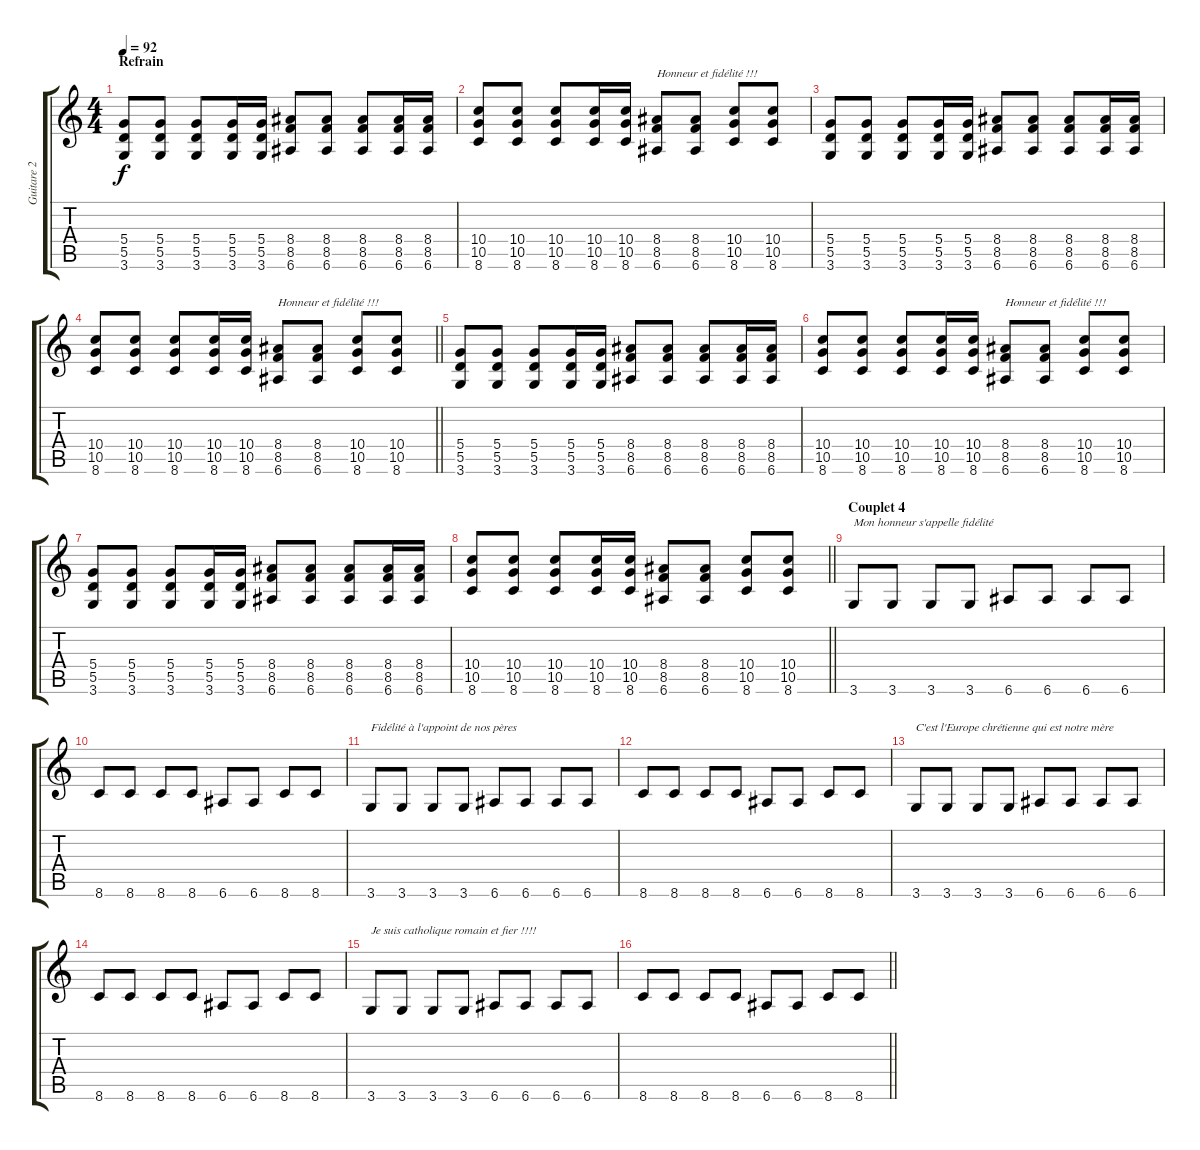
\track ("Guitare 2" "Guitare 2") {instrument distortionguitar}
\staff {score tabs}
\tuning (E4 B3 G3 D3 A2 E2) {hide}
\ts (4 4)
\section ("" "Refrain")
\tempo 92
\clef g2
\ks c
(5.4 5.5 3.6).8{dy f volume 16} (5.4 5.5 3.6).8 (5.4 5.5 3.6).8 (5.4 5.5 3.6).16 (5.4 5.5 3.6).16 (8.4 8.5 6.6).8 (8.4 8.5 6.6).8 (8.4 8.5 6.6).8 (8.4 8.5 6.6).16 (8.4 8.5 6.6).16 |
(10.4 10.5 8.6).8 (10.4 10.5 8.6).8 (10.4 10.5 8.6).8 (10.4 10.5 8.6).16 (10.4 10.5 8.6).16 (8.4 8.5 6.6).8{txt "Honneur et fidélité !!!"} (8.4 8.5 6.6).8 (10.4 10.5 8.6).8 (10.4 10.5 8.6).8 |
(5.4 5.5 3.6).8 (5.4 5.5 3.6).8 (5.4 5.5 3.6).8 (5.4 5.5 3.6).16 (5.4 5.5 3.6).16 (8.4 8.5 6.6).8 (8.4 8.5 6.6).8 (8.4 8.5 6.6).8 (8.4 8.5 6.6).16 (8.4 8.5 6.6).16 |
\barLineRight lightlight
(10.4 10.5 8.6).8 (10.4 10.5 8.6).8 (10.4 10.5 8.6).8 (10.4 10.5 8.6).16 (10.4 10.5 8.6).16 (8.4 8.5 6.6).8{txt "Honneur et fidélité !!!"} (8.4 8.5 6.6).8 (10.4 10.5 8.6).8 (10.4 10.5 8.6).8 |
(5.4 5.5 3.6).8{volume 16} (5.4 5.5 3.6).8 (5.4 5.5 3.6).8 (5.4 5.5 3.6).16 (5.4 5.5 3.6).16 (8.4 8.5 6.6).8 (8.4 8.5 6.6).8 (8.4 8.5 6.6).8 (8.4 8.5 6.6).16 (8.4 8.5 6.6).16 |
(10.4 10.5 8.6).8 (10.4 10.5 8.6).8 (10.4 10.5 8.6).8 (10.4 10.5 8.6).16 (10.4 10.5 8.6).16 (8.4 8.5 6.6).8{txt "Honneur et fidélité !!!"} (8.4 8.5 6.6).8 (10.4 10.5 8.6).8 (10.4 10.5 8.6).8 |
(5.4 5.5 3.6).8 (5.4 5.5 3.6).8 (5.4 5.5 3.6).8 (5.4 5.5 3.6).16 (5.4 5.5 3.6).16 (8.4 8.5 6.6).8 (8.4 8.5 6.6).8 (8.4 8.5 6.6).8 (8.4 8.5 6.6).16 (8.4 8.5 6.6).16 |
\barLineRight lightlight
(10.4 10.5 8.6).8 (10.4 10.5 8.6).8 (10.4 10.5 8.6).8 (10.4 10.5 8.6).16 (10.4 10.5 8.6).16 (8.4 8.5 6.6).8 (8.4 8.5 6.6).8 (10.4 10.5 8.6).8 (10.4 10.5 8.6).8 |
\section ("" "Couplet 4")
3.6.8{txt "Mon honneur s'appelle fidélité" volume 10} 3.6.8 3.6.8 3.6.8 6.6.8 6.6.8 6.6.8 6.6.8 |
8.6.8 8.6.8 8.6.8 8.6.8 6.6.8 6.6.8 8.6.8 8.6.8 |
3.6.8{txt "Fidélité à l'appoint de nos pères"} 3.6.8 3.6.8 3.6.8 6.6.8 6.6.8 6.6.8 6.6.8 |
8.6.8 8.6.8 8.6.8 8.6.8 6.6.8 6.6.8 8.6.8 8.6.8 |
3.6.8{txt "C'est l'Europe chrétienne qui est notre mère" volume 10} 3.6.8 3.6.8 3.6.8 6.6.8 6.6.8 6.6.8 6.6.8 |
8.6.8 8.6.8 8.6.8 8.6.8 6.6.8 6.6.8 8.6.8 8.6.8 |
3.6.8{txt "Je suis catholique romain et fier !!!!"} 3.6.8 3.6.8 3.6.8 6.6.8 6.6.8 6.6.8 6.6.8 |
\barLineRight lightlight
8.6.8 8.6.8 8.6.8 8.6.8 6.6.8 6.6.8 8.6.8 8.6.8
